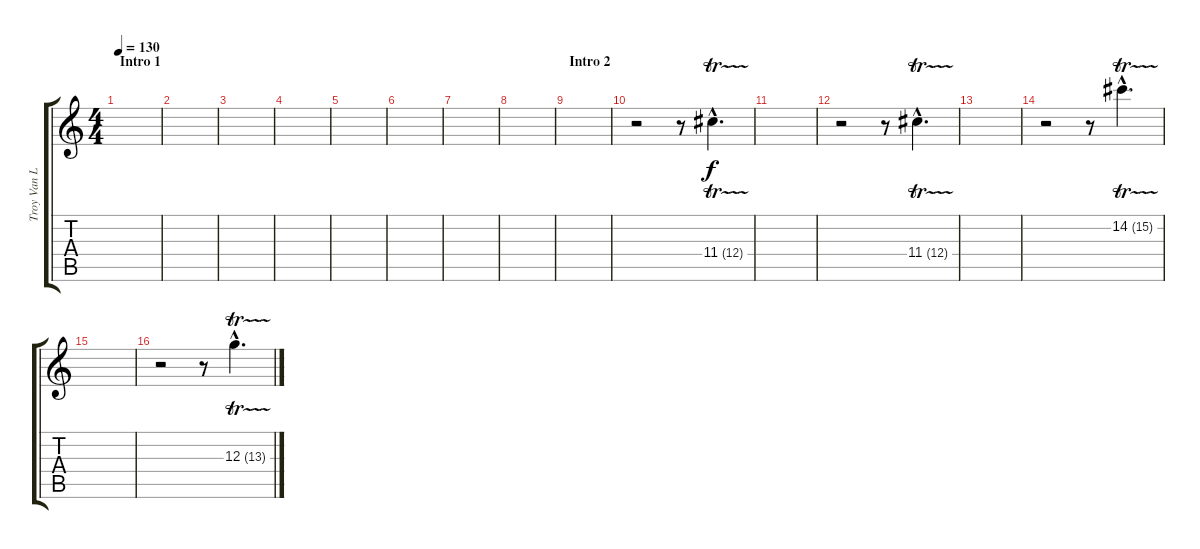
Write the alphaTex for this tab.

\track ("Troy Van Leuwen" "Troy Van L") {instrument overdrivenguitar}
\staff {score tabs}
\tuning (E4 B3 G3 D3 G2 E2) {hide}
\ts (4 4)
\section ("" "Intro 1")
\tempo 130
\clef g2
\ks c
|
|
|
|
|
|
|
|
\section ("" "Intro 2")
|
r.2{balance 0} r.8 11.4{tr (12 16) hac}.4{d} |
|
r.2{balance 16} r.8 11.4{tr (12 16) hac}.4{d} |
|
r.2{balance 0} r.8 14.2{tr (15 16) hac}.4{d} |
|
r.2{balance 16} r.8 12.3{tr (13 16) hac}.4{d}
